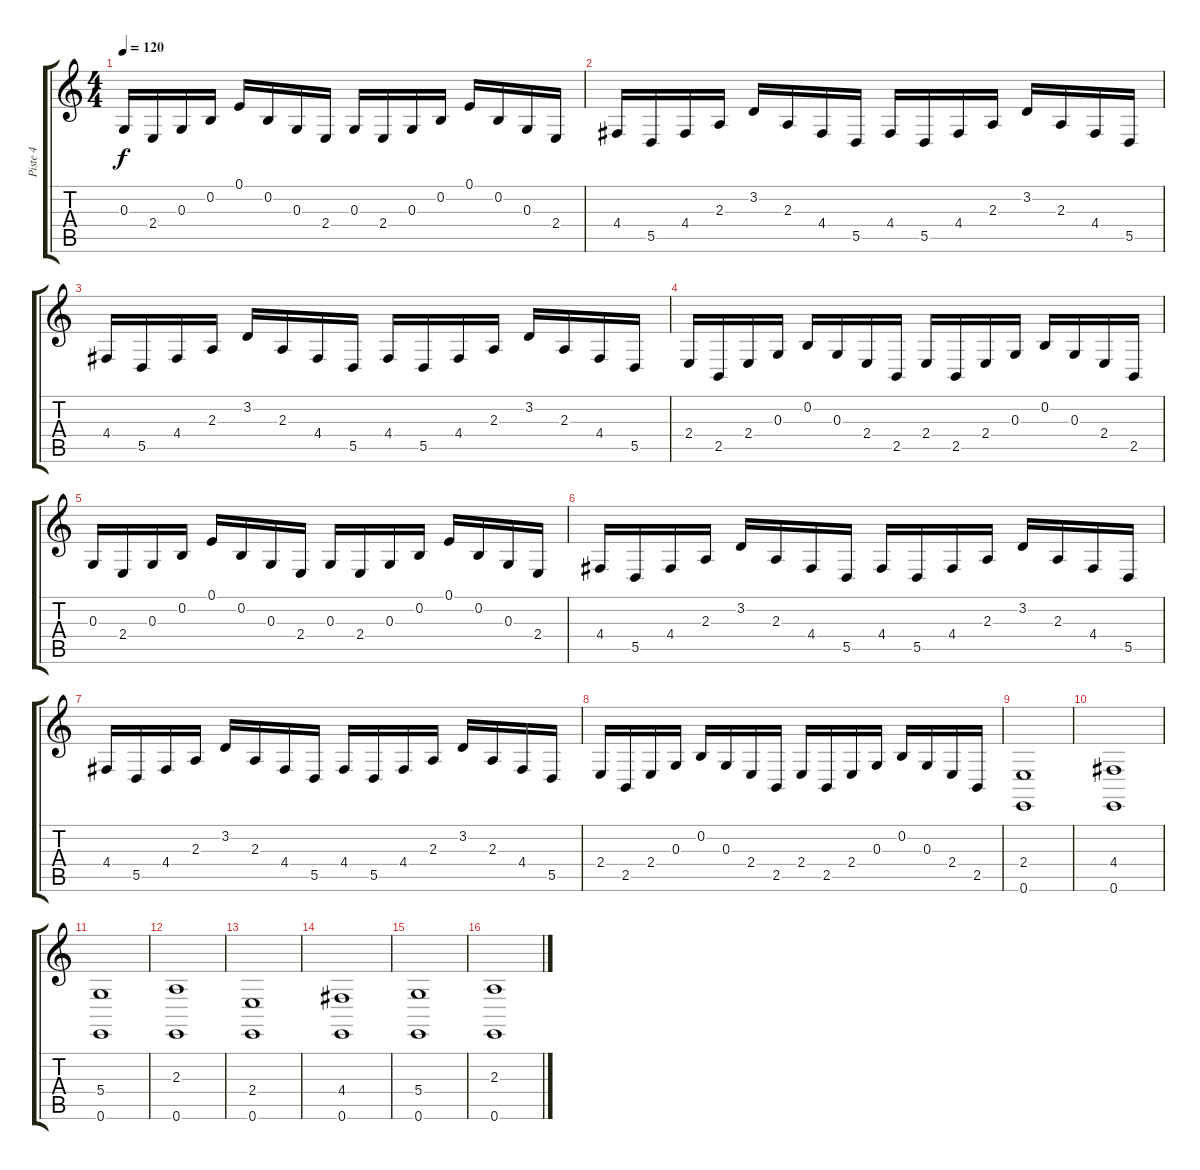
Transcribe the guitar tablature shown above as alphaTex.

\track ("Piste 4" "Piste 4") {instrument pad3polysynth}
\staff {score tabs}
\tuning (E4 B3 G3 D3 A2 E2) {hide}
\ts (4 4)
\tempo 120
\clef g2
\ks c
0.3.16{dy f} 2.4.16 0.3.16 0.2.16 0.1.16 0.2.16 0.3.16 2.4.16 0.3.16 2.4.16 0.3.16 0.2.16 0.1.16 0.2.16 0.3.16 2.4.16 |
4.4.16 5.5.16 4.4.16 2.3.16 3.2.16 2.3.16 4.4.16 5.5.16 4.4.16 5.5.16 4.4.16 2.3.16 3.2.16 2.3.16 4.4.16 5.5.16 |
4.4.16 5.5.16 4.4.16 2.3.16 3.2.16 2.3.16 4.4.16 5.5.16 4.4.16 5.5.16 4.4.16 2.3.16 3.2.16 2.3.16 4.4.16 5.5.16 |
2.4.16 2.5.16 2.4.16 0.3.16 0.2.16 0.3.16 2.4.16 2.5.16 2.4.16 2.5.16 2.4.16 0.3.16 0.2.16 0.3.16 2.4.16 2.5.16 |
0.3.16 2.4.16 0.3.16 0.2.16 0.1.16 0.2.16 0.3.16 2.4.16 0.3.16 2.4.16 0.3.16 0.2.16 0.1.16 0.2.16 0.3.16 2.4.16 |
4.4.16 5.5.16 4.4.16 2.3.16 3.2.16 2.3.16 4.4.16 5.5.16 4.4.16 5.5.16 4.4.16 2.3.16 3.2.16 2.3.16 4.4.16 5.5.16 |
4.4.16 5.5.16 4.4.16 2.3.16 3.2.16 2.3.16 4.4.16 5.5.16 4.4.16 5.5.16 4.4.16 2.3.16 3.2.16 2.3.16 4.4.16 5.5.16 |
2.4.16 2.5.16 2.4.16 0.3.16 0.2.16 0.3.16 2.4.16 2.5.16 2.4.16 2.5.16 2.4.16 0.3.16 0.2.16 0.3.16 2.4.16 2.5.16 |
(2.4 0.6).1 |
(4.4 0.6).1 |
(5.4 0.6).1 |
(2.3 0.6).1 |
(2.4 0.6).1 |
(4.4 0.6).1 |
(5.4 0.6).1 |
(2.3 0.6).1
